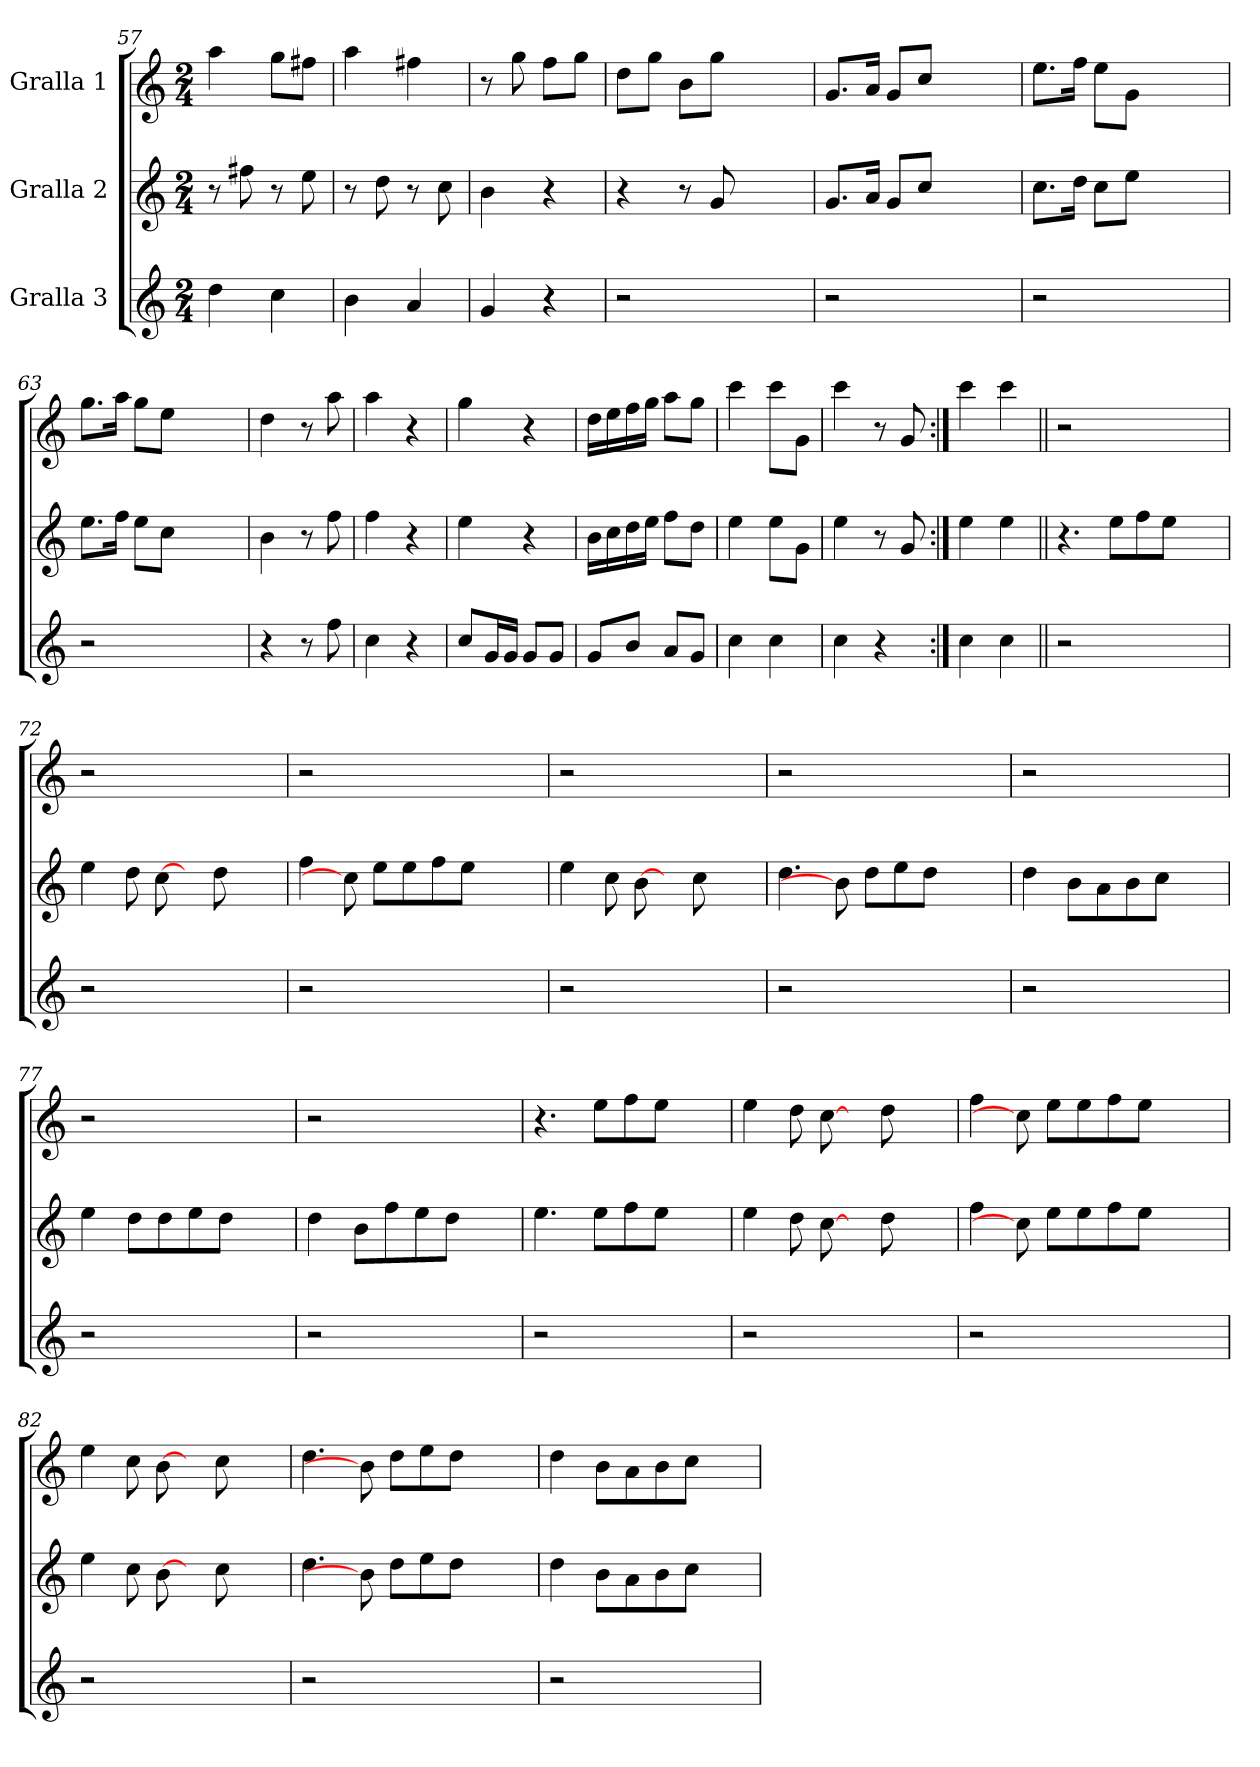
**kern	**kern	**kern
*part3	*part2	*part1
*staff3	*staff2	*staff1
*I"Gralla 3	*I"Gralla 2	*I"Gralla 1
*clefG2	*clefG2	*clefG2
*k[]	*k[]	*k[]
*M2/4	*M2/4	*M2/4
=57	=57	=57
4dd\	8r	4aa\
.	8ff#X\	.
4cc\	8r	8gg\L
.	8ee\	8ff#X\J
=58	=58	=58
4b\	8r	4aa\
.	8dd\	.
4a/	8r	4ff#X\
.	8cc\	.
=59	=59	=59
4g/	4b\	8r
.	.	8gg\
4r	4r	8ff\L
.	.	8gg\J
=60	=60	=60
2r	4r	8dd\L
.	.	8gg\J
.	8r	8b\L
.	8g/	8gg\J
2ryy	2ryy	2ryy
=61	=61	=61
2r	8.g/L	8.g/L
.	16a/Jk	16a/Jk
.	8g/L	8g/L
.	8cc/J	8cc/J
2ryy	2ryy	2ryy
=62	=62	=62
2r	8.cc\L	8.ee\L
.	16dd\Jk	16ff\Jk
.	8cc\L	8ee\L
.	8ee\J	8g\J
2ryy	2ryy	2ryy
=63	=63	=63
2r	8.ee\L	8.gg\L
.	16ff\Jk	16aa\Jk
.	8ee\L	8gg\L
.	8cc\J	8ee\J
2ryy	2ryy	2ryy
!!LO:PB:g=z
=64	=64	=64
4r	4b\	4dd\
8r	8r	8r
8ff\	8ff\	8aa\
=65	=65	=65
4cc\	4ff\	4aa\
4r	4r	4r
=66	=66	=66
8cc/L	4ee\	4gg\
16g/L	.	.
16g/JJ	.	.
8g/L	4r	4r
8g/J	.	.
=67	=67	=67
8g/L	16b\LL	16dd\LL
.	16cc\	16ee\
8b/J	16dd\	16ff\
.	16ee\JJ	16gg\JJ
8a/L	8ff\L	8aa\L
8g/J	8dd\J	8gg\J
=68	=68	=68
4cc\	4ee\	4ccc\
4cc\	8ee\L	8ccc\L
.	8g\J	8g\J
=69	=69	=69
4cc\	4ee\	4ccc\
4r	8r	8r
.	8g/	8g/
=70:|!	=70:|!	=70:|!
4cc\	4ee\	4ccc\
4cc\	4ee\	4ccc\
=71||	=71||	=71||
2r	4.r	2r
.	8ee\L	.
2ryy	8ff\	2ryy
.	8ee\J	.
.	4ryy	.
=72	=72	=72
2r	4ee\	2r
.	8dd\	.
.	[8cc\	.
2ryy	8ryy	2ryy
.	8dd\	.
.	4ryy	.
!!LO:LB:g=z
=73	=73	=73
2r	4ff\	2r
.	8cc\]	.
.	8ee\L	.
2ryy	8ee\	2ryy
.	8ff\	.
.	8ee\J	.
.	4ryy	.
8ryy	.	8ryy
=74	=74	=74
2r	4ee\	2r
.	8cc\	.
.	[8b\	.
2ryy	8ryy	2ryy
.	8cc\	.
.	4ryy	.
=75	=75	=75
2r	4.dd\	2r
.	8b\]	.
2ryy	8dd\L	2ryy
.	8ee\	.
.	8dd\J	.
.	4ryy	.
8ryy	.	8ryy
=76	=76	=76
2r	4dd\	2r
.	8b\L	.
.	8a\	.
2ryy	8b\	2ryy
.	8cc\J	.
.	4ryy	.
=77	=77	=77
2r	4ee\	2r
.	8dd\L	.
.	8dd\	.
2ryy	8ee\	2ryy
.	8dd\J	.
.	4ryy	.
=78	=78	=78
2r	4dd\	2r
.	8b\L	.
.	8ff\	.
2ryy	8ee\	2ryy
.	8dd\J	.
.	4ryy	.
=79	=79	=79
2r	4.ee\	4.r
.	8ee\L	8ee\L
2ryy	8ff\	8ff\
.	8ee\J	8ee\J
.	4ryy	4ryy
!!LO:LB:g=z
=80	=80	=80
2r	4ee\	4ee\
.	8dd\	8dd\
.	[8cc\	[8cc\
2ryy	8ryy	8ryy
.	8dd\	8dd\
.	4ryy	4ryy
=81	=81	=81
2r	4ff\	4ff\
.	8cc\]	8cc\]
.	8ee\L	8ee\L
2ryy	8ee\	8ee\
.	8ff\	8ff\
.	8ee\J	8ee\J
.	4ryy	4ryy
8ryy	.	.
=82	=82	=82
2r	4ee\	4ee\
.	8cc\	8cc\
.	[8b\	[8b\
2ryy	8ryy	8ryy
.	8cc\	8cc\
.	4ryy	4ryy
=83	=83	=83
2r	4.dd\	4.dd\
.	8b\]	8b\]
2ryy	8dd\L	8dd\L
.	8ee\	8ee\
.	8dd\J	8dd\J
.	4ryy	4ryy
8ryy	.	.
=84	=84	=84
2r	4dd\	4dd\
.	8b\L	8b\L
.	8a\	8a\
2ryy	8b\	8b\
.	8cc\J	8cc\J
.	4ryy	4ryy
=	=	=
*-	*-	*-
